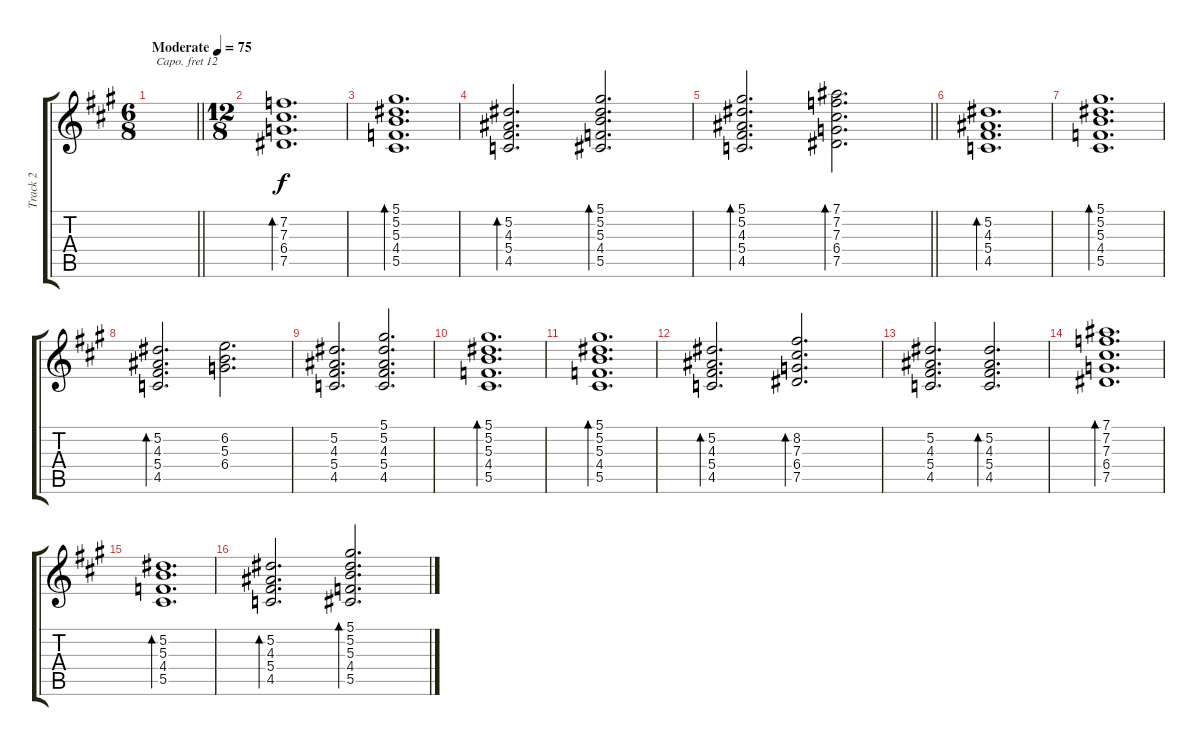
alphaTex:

\track ("Track 2" "Track 2") {instrument rockorgan}
\staff {score tabs}
\capo 12
\tuning (Eb4 Bb3 Gb3 Db3 Ab2 Eb2) {hide}
\ts (6 8)
\tempo (75 "Moderate")
\clef g2
\barLineRight lightlight
\ks a
|
\ts (12 8)
(7.2 7.3 6.4 7.5).1{d bd 30} |
(5.1 5.2 5.3 4.4 5.5).1{d bd 30} |
(5.2 4.3 5.4 4.5).2{d bd 30} (5.1 5.2 5.3 4.4 5.5).2{d bd 30} |
\barLineRight lightlight
(5.1 5.2 4.3 5.4 4.5).2{d bd 30} (7.1 7.2 7.3 6.4 7.5).2{d bd 30} |
(5.2 4.3 5.4 4.5).1{d bd 30} |
(5.1 5.2 5.3 4.4 5.5).1{d bd 30} |
(5.2 4.3 5.4 4.5).2{d bd 30} (6.2 5.3 6.4).2{d} |
(5.2 4.3 5.4 4.5).2{d} (5.1 5.2 4.3 5.4 4.5).2{d} |
(5.1 5.2 5.3 4.4 5.5).1{d bd 30} |
(5.1 5.2 5.3 4.4 5.5).1{d bd 30} |
(5.2 4.3 5.4 4.5).2{d bd 30} (8.2 7.3 6.4 7.5).2{d bd 30} |
(5.2 4.3 5.4 4.5).2{d} (5.2 4.3 5.4 4.5).2{d bd 30} |
(7.1 7.2 7.3 6.4 7.5).1{d bd 30} |
(5.2 5.3 4.4 5.5).1{d bd 30} |
(5.2 4.3 5.4 4.5).2{d bd 30} (5.1 5.2 5.3 4.4 5.5).2{d bd 30}
